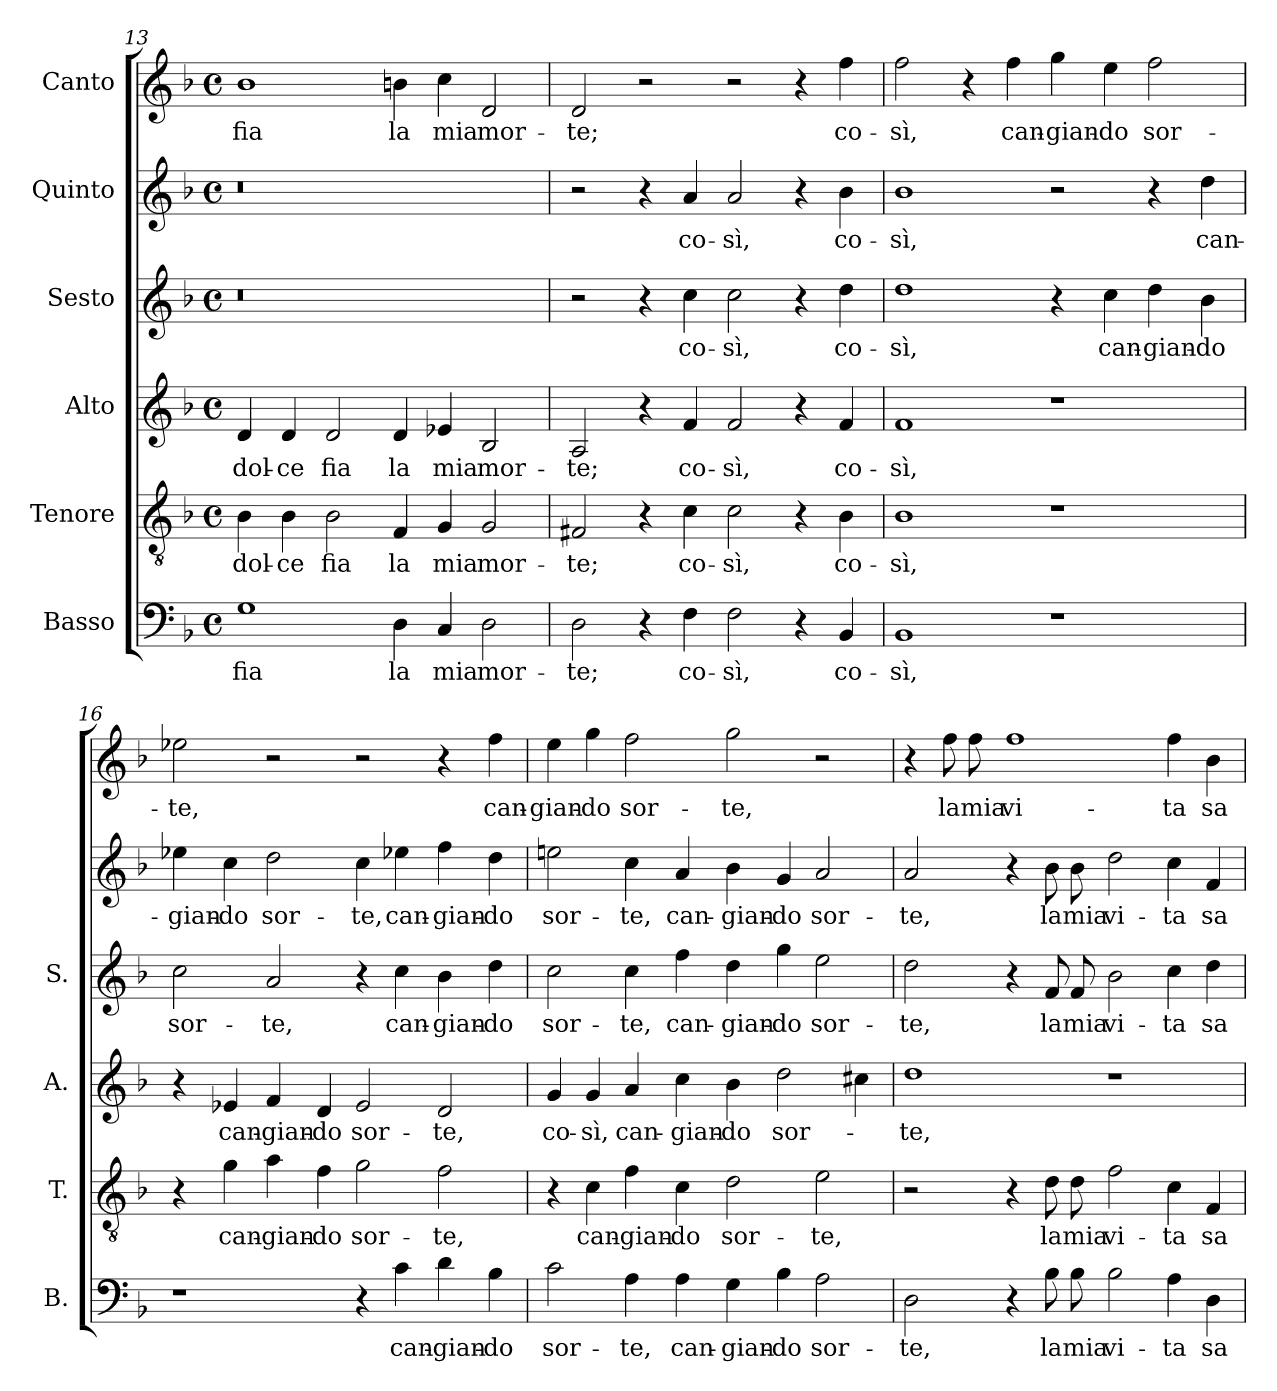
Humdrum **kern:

**kern	**text	**kern	**text	**kern	**text	**kern	**text	**kern	**text	**kern	**text
*part6	*part6	*part5	*part5	*part4	*part4	*part3	*part3	*part2	*part2	*part1	*part1
*staff6	*staff6	*staff5	*staff5	*staff4	*staff4	*staff3	*staff3	*staff2	*staff2	*staff1	*staff1
*I"Basso	*	*I"Tenore	*	*I"Alto	*	*I"Sesto	*	*I"Quinto	*	*I"Canto	*
*I'B.	*	*I'T.	*	*I'A.	*	*I'S.	*	*	*	*	*
*clefF4	*	*clefGv2	*	*clefG2	*	*clefG2	*	*clefG2	*	*clefG2	*
*k[b-]	*	*k[b-]	*	*k[b-]	*	*k[b-]	*	*k[b-]	*	*k[b-]	*
*F:	*	*F:	*	*F:	*	*F:	*	*F:	*	*F:	*
*M4/4	*	*M4/4	*	*M4/4	*	*M4/4	*	*M4/4	*	*M4/4	*
*met(c)	*	*met(c)	*	*met(c)	*	*met(c)	*	*met(c)	*	*met(c)	*
=13	=13	=13	=13	=13	=13	=13	=13	=13	=13	=13	=13
!	!	!	!	!	!	!LO:N:vis=0	!	!LO:N:vis=0	!	!	!
1G\	fia	4B-\	dol-	4d/	dol-	1r	.	1r	.	1b-\	fia
.	.	4B-\	-ce	4d/	-ce	.	.	.	.	.	.
.	.	2B-\	fia	2d/	fia	.	.	.	.	.	.
4D\	la	4F/	la	4d/	la	1ryy	.	1ryy	.	4bn\	la
4C/	mia	4G/	mia	4e-X/	mia	.	.	.	.	4cc\	mia
2D\	mor-	2G/	mor-	2B-/	mor-	.	.	.	.	2d/	mor-
=14	=14	=14	=14	=14	=14	=14	=14	=14	=14	=14	=14
2D\	-te;	2F#X/	-te;	2A/	-te;	2r	.	2r	.	2d/	-te;
4r	.	4r	.	4r	.	4r	.	4r	.	2r	.
4F\	co-	4c\	co-	4f/	co-	4cc\	co-	4a/	co-	.	.
2F\	-sì,	2c\	-sì,	2f/	-sì,	2cc\	-sì,	2a/	-sì,	2r	.
4r	.	4r	.	4r	.	4r	.	4r	.	4r	.
4BB-/	co-	4B-\	co-	4f/	co-	4dd\	co-	4b-\	co-	4ff\	co-
=15	=15	=15	=15	=15	=15	=15	=15	=15	=15	=15	=15
1BB-/	-sì,	1B-\	-sì,	1f/	-sì,	1dd\	-sì,	1b-\	-sì,	2ff\	-sì,
.	.	.	.	.	.	.	.	.	.	4r	.
.	.	.	.	.	.	.	.	.	.	4ff\	can-
1r	.	1r	.	1r	.	4r	.	2r	.	4gg\	-gian-
.	.	.	.	.	.	4cc\	can-	.	.	4ee\	-do
.	.	.	.	.	.	4dd\	-gian-	4r	.	2ff\	sor-
.	.	.	.	.	.	4b-\	-do	4dd\	can-	.	.
=16	=16	=16	=16	=16	=16	=16	=16	=16	=16	=16	=16
1r	.	4r	.	4r	.	2cc\	sor-	4ee-X\	-gian-	2ee-X\	-te,
.	.	4g\	can-	4e-X/	can-	.	.	4cc\	-do	.	.
.	.	4a\	-gian-	4f/	-gian-	2a/	-te,	2dd\	sor-	2r	.
.	.	4f\	-do	4d/	-do	.	.	.	.	.	.
4r	.	2g\	sor-	2e-/	sor-	4r	.	4cc\	-te,	2r	.
4c\	can-	.	.	.	.	4cc\	can-	4ee-X\	can-	.	.
4d\	-gian-	2f\	-te,	2d/	-te,	4b-\	-gian-	4ff\	-gian-	4r	.
4B-\	-do	.	.	.	.	4dd\	-do	4dd\	-do	4ff\	can-
=17	=17	=17	=17	=17	=17	=17	=17	=17	=17	=17	=17
2c\	sor-	4r	.	4g/	co-	2cc\	sor-	2een\	sor-	4ee\	-gian-
.	.	4c\	can-	4g/	-sì,	.	.	.	.	4gg\	-do
4A\	-te,	4f\	-gian-	4a/	can-	4cc\	-te,	4cc\	-te,	2ff\	sor-
4A\	can-	4c\	-do	4cc\	-gian-	4ff\	can-	4a/	can-	.	.
4G\	-gian-	2d\	sor-	4b-\	-do	4dd\	-gian-	4b-\	-gian-	2gg\	-te,
4B-\	-do	.	.	2dd\	sor-	4gg\	-do	4g/	-do	.	.
2A\	sor-	2e\	-te,	.	.	2ee\	sor-	2a/	sor-	2r	.
.	.	.	.	4cc#X\	.	.	.	.	.	.	.
=18	=18	=18	=18	=18	=18	=18	=18	=18	=18	=18	=18
2D\	-te,	2r	.	1dd\	-te,	2dd\	-te,	2a/	-te,	4r	.
.	.	.	.	.	.	.	.	.	.	8ff\	la
.	.	.	.	.	.	.	.	.	.	8ff\	mia
4r	.	4r	.	.	.	4r	.	4r	.	1ff\	vi-
8B-\	la	8d\	la	.	.	8f/	la	8b-\	la	.	.
8B-\	mia	8d\	mia	.	.	8f/	mia	8b-\	mia	.	.
2B-\	vi-	2f\	vi-	1r	.	2b-\	vi-	2dd\	vi-	.	.
4A\	-ta	4c\	-ta	.	.	4cc\	-ta	4cc\	-ta	4ff\	-ta
4D\	sa-	4F/	sa-	.	.	4dd\	sa-	4f/	sa-	4b-\	sa-
=	=	=	=	=	=	=	=	=	=	=	=
*-	*-	*-	*-	*-	*-	*-	*-	*-	*-	*-	*-
